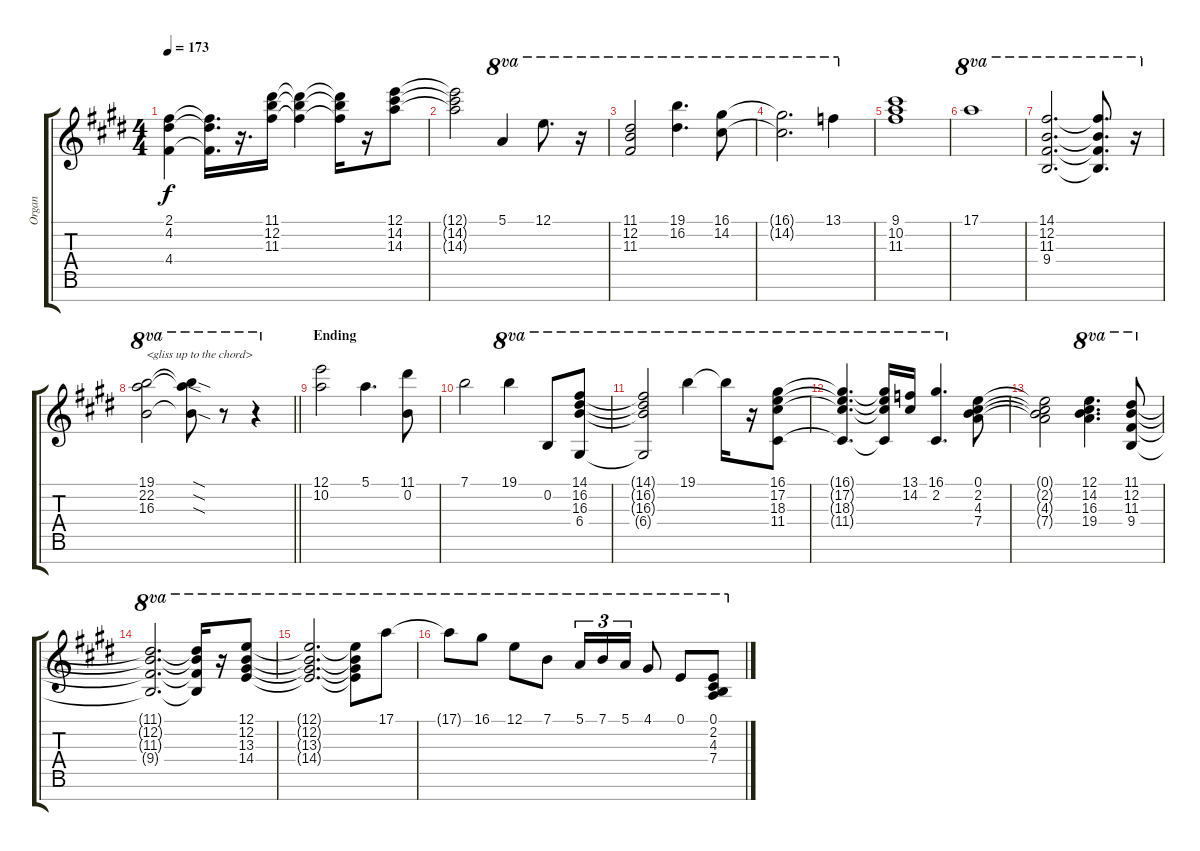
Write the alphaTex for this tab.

\track ("Organ" "Organ") {instrument rockorgan}
\staff {score tabs}
\tuning (E5 B4 G4 D4 A3 E3 B2) {hide}
\ts (4 4)
\tempo 173
\clef g2
\ks e
(2.1{t} 4.2{t} 4.4{t}).4{dy f} (2.1{t} 4.2{t} 4.4{t}).16{d} r.16{d} (11.1 12.2 11.3).16 (11.1{t} 12.2{t} 11.3{t}).4 (11.1{t} 12.2{t} 11.3{t}).16 r.16 (12.1 14.2 14.3).8 |
(12.1{t} 14.2{t} 14.3{t}).2 5.1.4{ot 8va} 12.1.8{d ot 8va} r.16{ot 8va} |
(11.1 12.2 11.3).2{ot 8va} (19.1 16.2).4{d ot 8va} (16.1 14.2).8{ot 8va} |
(16.1{t} 14.2{t}).2{d ot 8va} 13.1.4{ot 8va} |
(9.1 10.2 11.3).1 |
17.1.1{ot 8va} |
(14.1 12.2 11.3 9.4).2{d ot 8va} (14.1{t} 12.2{t} 11.3{t} 9.4{t}).8{d ot 8va} r.16{ot 8va} |
\barLineRight lightlight
(19.1 22.2 16.3).2{ot 8va txt "<gliss up to the chord>"} (19.1{sod t} 22.2{sod t} 16.3{sod t}).8{ot 8va} r.8{ot 8va} r.4{ot 8va} |
\section ("" "Ending")
(12.1 10.2).2 5.1.4{d} (11.1 0.2).8 |
7.1.2 19.1.4{ot 8va} 0.2.8{ot 8va} (14.1 16.2 16.3 6.4).8{ot 8va} |
(14.1{t} 16.2{t} 16.3{t} 6.4{t}).2{ot 8va} 19.1.4{ot 8va} 19.1{t}.16{ot 8va} r.16{ot 8va} (16.1 17.2 18.3 11.4).8{ot 8va} |
(16.1{t} 17.2{t} 18.3{t} 11.4{t}).4{d ot 8va} (16.1{t} 17.2{t} 18.3{t} 11.4{t}).16{ot 8va} (13.1 14.2).16{ot 8va} (16.1 2.2).4{d ot 8va} (0.1 2.2 4.3 7.4).8 |
(0.1{t} 2.2{t} 4.3{t} 7.4{t}).2 (12.1 14.2 16.3 19.4).4{d ot 8va} (11.1 12.2 11.3 9.4).8{ot 8va} |
(11.1{t} 12.2{t} 11.3{t} 9.4{t}).2{d ot 8va} (11.1{t} 12.2{t} 11.3{t} 9.4{t}).16{ot 8va} r.16{ot 8va} (12.1 12.2 13.3 14.4).8{ot 8va} |
(12.1{t} 12.2{t} 13.3{t} 14.4{t}).2{d ot 8va} (12.1{t} 12.2{t} 13.3{t} 14.4{t}).8{ot 8va} 17.1.8{ot 8va} |
17.1{t}.8{ot 8va} 16.1.8{ot 8va} 12.1.8{ot 8va} 7.1.8{ot 8va} 5.1.16{tu (3 2) ot 8va} 7.1.16{tu (3 2) ot 8va} 5.1.16{tu (3 2) ot 8va} 4.1.8{ot 8va} 0.1.8{ot 8va} (0.1 2.2 4.3 7.4).8{ot 8va}
